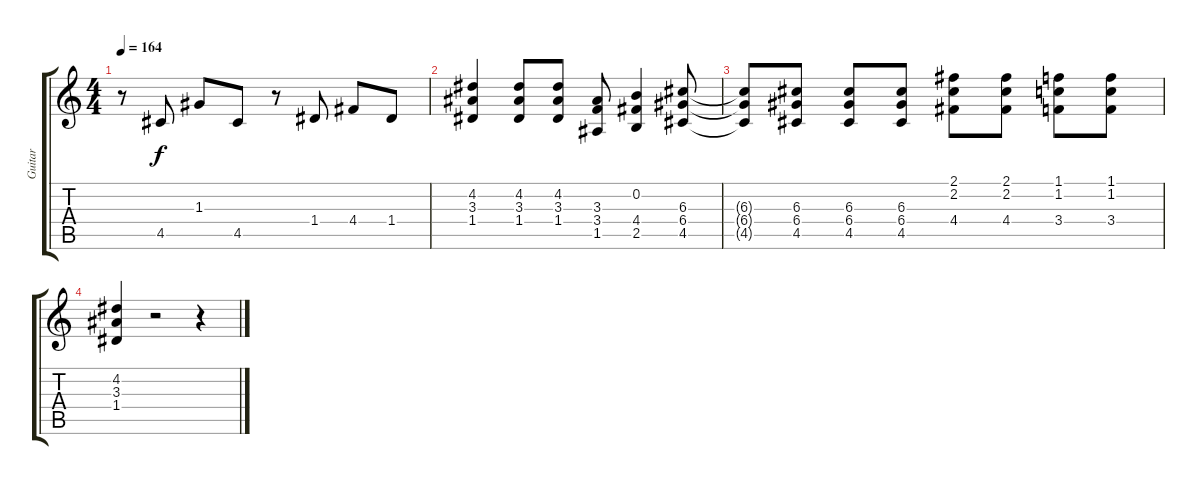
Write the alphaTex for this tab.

\track ("Guitar" "Guitar") {instrument overdrivenguitar}
\staff {score tabs}
\tuning (E4 B3 G3 D3 A2 E2) {hide}
\ts (4 4)
\tempo 164
\clef g2
\ks c
r.8{dy f} 4.5.8 1.3.8 4.5.8 r.8 1.4.8 4.4.8 1.4.8 |
(4.2 3.3 1.4).4 (4.2 3.3 1.4).8 (4.2 3.3 1.4).8 (3.3 3.4 1.5).8 (0.2 4.4 2.5).4 (6.3 6.4 4.5).8 |
(6.3{t} 6.4{t} 4.5{t}).8 (6.3 6.4 4.5).8 (6.3 6.4 4.5).8 (6.3 6.4 4.5).8 (2.1 2.2 4.4).8 (2.1 2.2 4.4).8 (1.1 1.2 3.4).8 (1.1 1.2 3.4).8 |
(4.2 3.3 1.4).4 r.2 r.4
